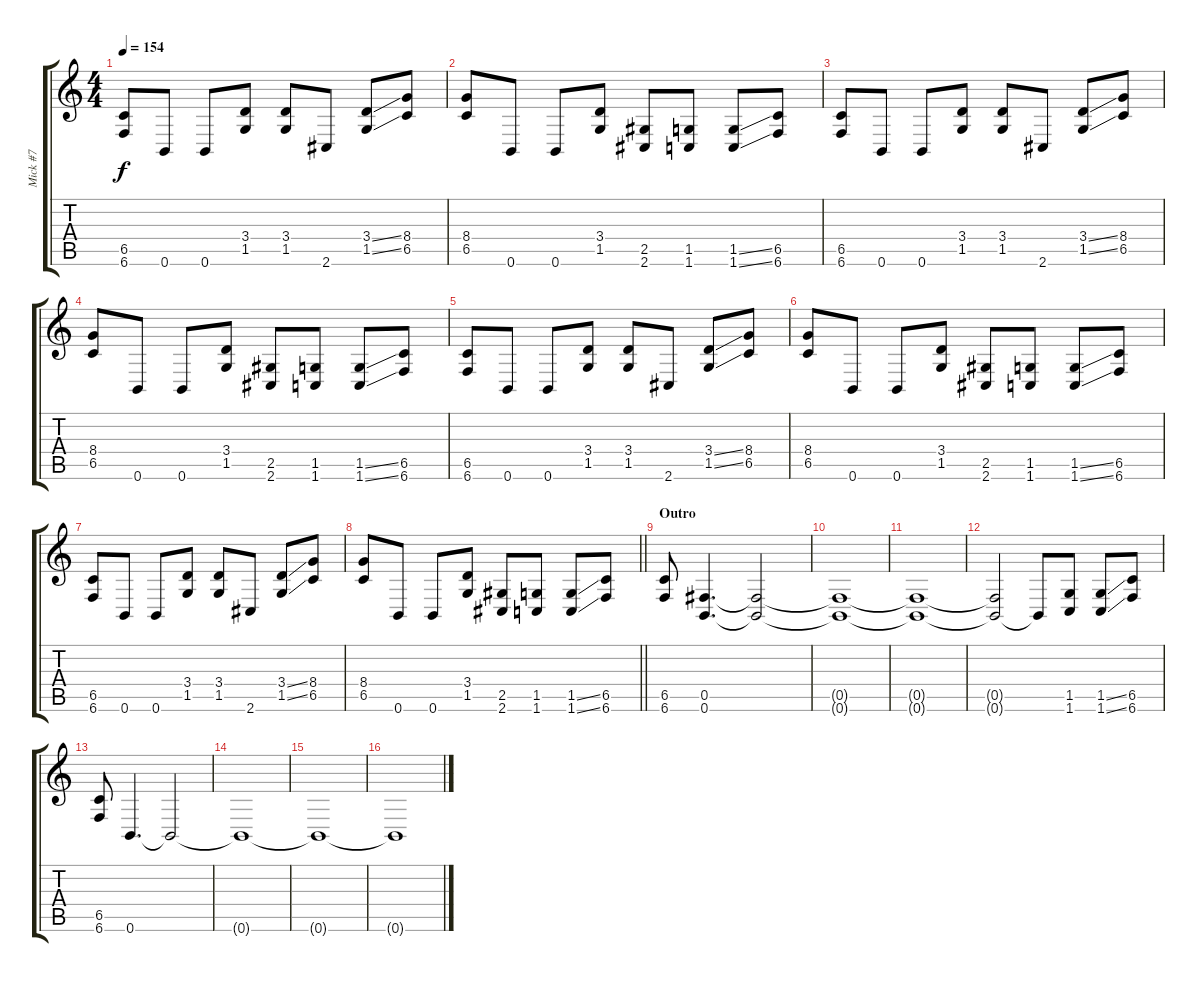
\track ("Mick #7" "Mick #7") {instrument distortionguitar}
\staff {score tabs}
\tuning (Db4 Ab3 E3 B2 Gb2 B1) {hide}
\ts (4 4)
\tempo 154
\clef g2
\ks c
(6.5 6.6).8{dy f} 0.6.8 0.6.8 (3.4 1.5).8 (3.4 1.5).8 2.6.8 (3.4{ss} 1.5{ss}).8 (8.4 6.5).8 |
(8.4 6.5).8 0.6.8 0.6.8 (3.4 1.5).8 (2.5 2.6).8 (1.5 1.6).8 (1.5{ss} 1.6{ss}).8 (6.5 6.6).8 |
(6.5 6.6).8 0.6.8 0.6.8 (3.4 1.5).8 (3.4 1.5).8 2.6.8 (3.4{ss} 1.5{ss}).8 (8.4 6.5).8 |
(8.4 6.5).8 0.6.8 0.6.8 (3.4 1.5).8 (2.5 2.6).8 (1.5 1.6).8 (1.5{ss} 1.6{ss}).8 (6.5 6.6).8 |
(6.5 6.6).8 0.6.8 0.6.8 (3.4 1.5).8 (3.4 1.5).8 2.6.8 (3.4{ss} 1.5{ss}).8 (8.4 6.5).8 |
(8.4 6.5).8 0.6.8 0.6.8 (3.4 1.5).8 (2.5 2.6).8 (1.5 1.6).8 (1.5{ss} 1.6{ss}).8 (6.5 6.6).8 |
(6.5 6.6).8 0.6.8 0.6.8 (3.4 1.5).8 (3.4 1.5).8 2.6.8 (3.4{ss} 1.5{ss}).8 (8.4 6.5).8 |
\barLineRight lightlight
(8.4 6.5).8 0.6.8 0.6.8 (3.4 1.5).8 (2.5 2.6).8 (1.5 1.6).8 (1.5{ss} 1.6{ss}).8 (6.5 6.6).8 |
\section ("" "Outro")
(6.5 6.6).8 (0.5 0.6).4{d} (0.5{t} 0.6{t}).2 |
(0.5{t} 0.6{t}).1 |
(0.5{t} 0.6{t}).1 |
(0.5{t} 0.6{t}).2 0.6{t}.8 (1.5 1.6).8 (1.5{ss} 1.6{ss}).8 (6.5 6.6).8 |
(6.5 6.6).8 0.6.4{d} 0.6{t}.2 |
0.6{t}.1 |
0.6{t}.1 |
0.6{t}.1
